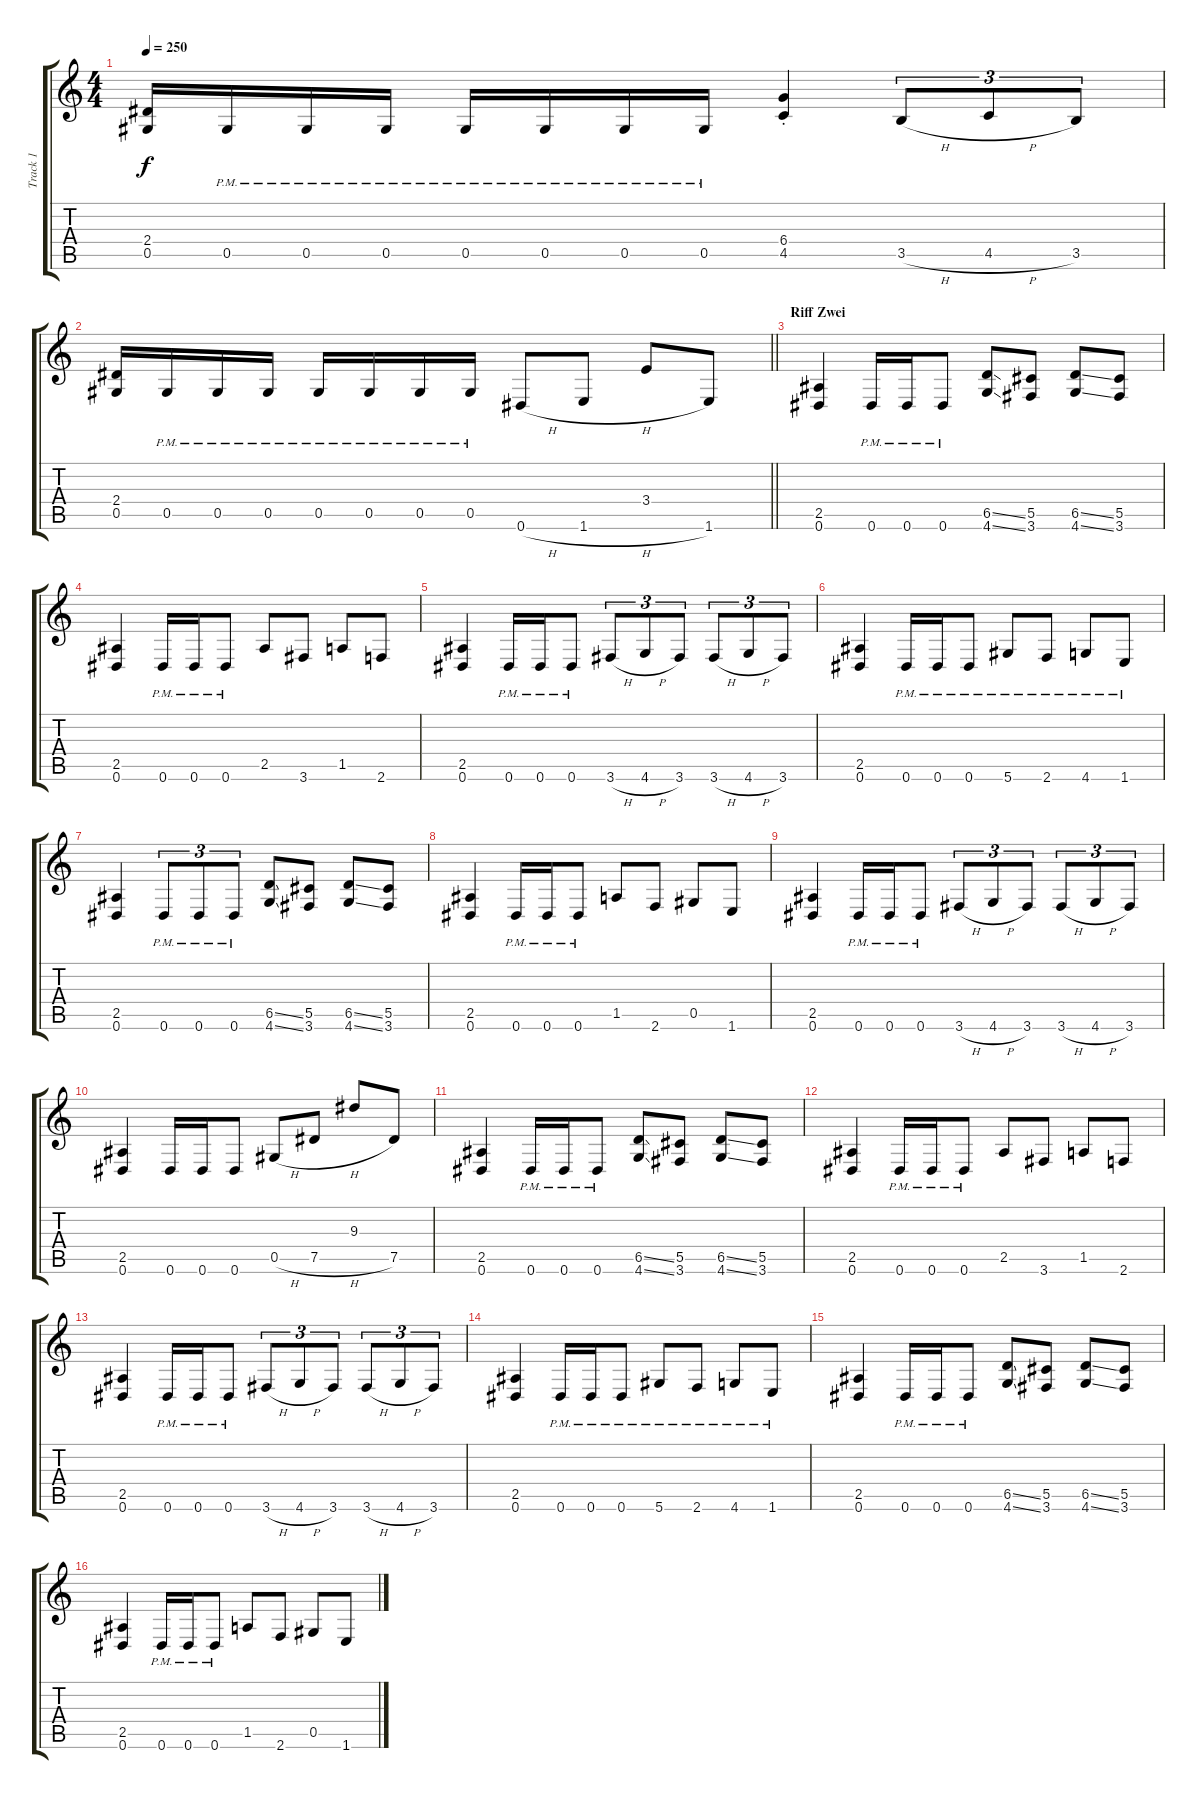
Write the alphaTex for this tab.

\track ("Track 1" "Track 1") {instrument distortionguitar}
\staff {score tabs}
\tuning (Eb4 Bb3 Gb3 Db3 Ab2 Eb2) {hide}
\ts (4 4)
\tempo 250
\clef g2
\ks c
(2.4 0.5).16{dy f} 0.5{pm}.16 0.5{pm}.16 0.5{pm}.16 0.5{pm}.16 0.5{pm}.16 0.5{pm}.16 0.5{pm}.16 (6.4 4.5{st}).4 3.5{h}.8{tu (3 2)} 4.5{h}.8{tu (3 2)} 3.5.8{tu (3 2)} |
\barLineRight lightlight
(2.4 0.5).16 0.5{pm}.16 0.5{pm}.16 0.5{pm}.16 0.5{pm}.16 0.5{pm}.16 0.5{pm}.16 0.5{pm}.16 0.6{h}.8 1.6{h}.8 3.4.8 1.6.8 |
\section ("" "Riff Zwei ")
(2.5 0.6).4 0.6{pm}.16 0.6{pm}.16 0.6{pm}.8 (6.5{ss} 4.6{ss}).8 (5.5 3.6).8 (6.5{ss} 4.6{ss}).8 (5.5 3.6).8 |
(2.5 0.6).4 0.6{pm}.16 0.6{pm}.16 0.6{pm}.8 2.5.8 3.6.8 1.5.8 2.6.8 |
(2.5 0.6).4 0.6{pm}.16 0.6{pm}.16 0.6{pm}.8 3.6{h}.8{tu (3 2)} 4.6{h}.8{tu (3 2)} 3.6.8{tu (3 2)} 3.6{h}.8{tu (3 2)} 4.6{h}.8{tu (3 2)} 3.6.8{tu (3 2)} |
(2.5 0.6).4 0.6{pm}.16 0.6{pm}.16 0.6{pm}.8 5.6{pm}.8 2.6{pm}.8 4.6{pm}.8 1.6{pm}.8 |
(2.5 0.6).4 0.6{pm}.8{tu (3 2)} 0.6{pm}.8{tu (3 2)} 0.6{pm}.8{tu (3 2)} (6.5{ss} 4.6{ss}).8 (5.5 3.6).8 (6.5{ss} 4.6{ss}).8 (5.5 3.6).8 |
(2.5 0.6).4 0.6{pm}.16 0.6{pm}.16 0.6{pm}.8 1.5.8 2.6.8 0.5.8 1.6.8 |
(2.5 0.6).4 0.6{pm}.16 0.6{pm}.16 0.6{pm}.8 3.6{h}.8{tu (3 2)} 4.6{h}.8{tu (3 2)} 3.6.8{tu (3 2)} 3.6{h}.8{tu (3 2)} 4.6{h}.8{tu (3 2)} 3.6.8{tu (3 2)} |
(2.5 0.6).4 0.6.16 0.6.16 0.6.8 0.5{h}.8 7.5{h}.8 9.3.8 7.5.8 |
(2.5 0.6).4 0.6{pm}.16 0.6{pm}.16 0.6{pm}.8 (6.5{ss} 4.6{ss}).8 (5.5 3.6).8 (6.5{ss} 4.6{ss}).8 (5.5 3.6).8 |
(2.5 0.6).4 0.6{pm}.16 0.6{pm}.16 0.6{pm}.8 2.5.8 3.6.8 1.5.8 2.6.8 |
(2.5 0.6).4 0.6{pm}.16 0.6{pm}.16 0.6{pm}.8 3.6{h}.8{tu (3 2)} 4.6{h}.8{tu (3 2)} 3.6.8{tu (3 2)} 3.6{h}.8{tu (3 2)} 4.6{h}.8{tu (3 2)} 3.6.8{tu (3 2)} |
(2.5 0.6).4 0.6{pm}.16 0.6{pm}.16 0.6{pm}.8 5.6{pm}.8 2.6{pm}.8 4.6{pm}.8 1.6{pm}.8 |
(2.5 0.6).4 0.6{pm}.16 0.6{pm}.16 0.6{pm}.8 (6.5{ss} 4.6{ss}).8 (5.5 3.6).8 (6.5{ss} 4.6{ss}).8 (5.5 3.6).8 |
(2.5 0.6).4 0.6{pm}.16 0.6{pm}.16 0.6{pm}.8 1.5.8 2.6.8 0.5.8 1.6.8
